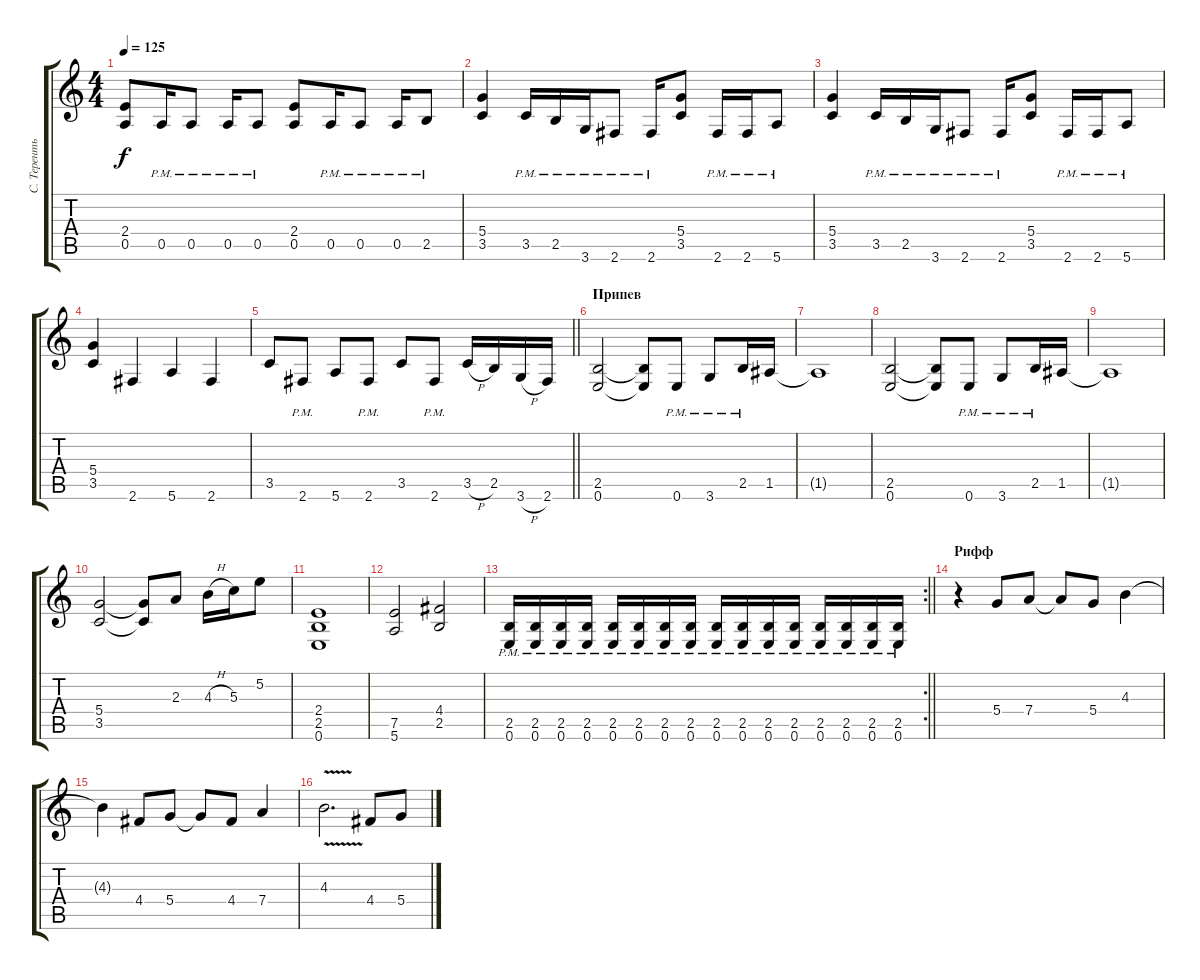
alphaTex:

\track ("С. Терентьев" "С. Теренть") {instrument distortionguitar}
\staff {score tabs}
\tuning (E4 B3 G3 D3 A2 E2) {hide}
\ts (4 4)
\tempo 125
\clef g2
\ks c
(2.4 0.5).8{dy f} 0.5{pm}.16 0.5{pm}.8 0.5{pm}.16 0.5{pm}.8 (2.4 0.5).8 0.5{pm}.16 0.5{pm}.8 0.5{pm}.16 2.5{pm}.8 |
(5.4 3.5).4 3.5{pm}.16 2.5{pm}.16 3.6{pm}.16 2.6{pm}.8 2.6{pm}.16 (5.4 3.5).8 2.6{pm}.16 2.6{pm}.16 5.6{pm}.8 |
(5.4 3.5).4 3.5{pm}.16 2.5{pm}.16 3.6{pm}.16 2.6{pm}.8 2.6{pm}.16 (5.4 3.5).8 2.6{pm}.16 2.6{pm}.16 5.6{pm}.8 |
(5.4 3.5).4 2.6.4 5.6.4 2.6.4 |
\barLineRight lightlight
3.5.8 2.6{pm}.8 5.6.8 2.6{pm}.8 3.5.8 2.6{pm}.8 3.5{h}.16 2.5.16 3.6{h}.16 2.6.16 |
\section ("" "Припев")
(2.5 0.6).2 (2.5{t} 0.6{t}).8 0.6{pm}.8 3.6{pm}.8 2.5{pm}.16 1.5.16 |
1.5{t}.1 |
(2.5 0.6).2 (2.5{t} 0.6{t}).8 0.6{pm}.8 3.6{pm}.8 2.5{pm}.16 1.5.16 |
1.5{t}.1 |
(5.4 3.5).2 (5.4{t} 3.5{t}).8 2.3.8 4.3{h}.16 5.3.16 5.2.8 |
(2.4 2.5 0.6).1 |
(7.5 5.6).2 (4.4 2.5).2 |
\rc 2
\barLineRight lightlight
(2.5{pm} 0.6{pm}).16 (2.5{pm} 0.6{pm}).16 (2.5{pm} 0.6{pm}).16 (2.5{pm} 0.6{pm}).16 (2.5{pm} 0.6{pm}).16 (2.5{pm} 0.6{pm}).16 (2.5{pm} 0.6{pm}).16 (2.5{pm} 0.6{pm}).16 (2.5{pm} 0.6{pm}).16 (2.5{pm} 0.6{pm}).16 (2.5{pm} 0.6{pm}).16 (2.5{pm} 0.6{pm}).16 (2.5{pm} 0.6{pm}).16 (2.5{pm} 0.6{pm}).16 (2.5{pm} 0.6{pm}).16 (2.5{pm} 0.6{pm}).16 |
\section ("" "Рифф")
r.4 5.4.8 7.4.8 7.4{t}.8 5.4.8 4.3.4 |
4.3{t}.4 4.4.8 5.4.8 5.4{t}.8 4.4.8 7.4.4 |
4.3{v}.2{d} 4.4.8 5.4.8
